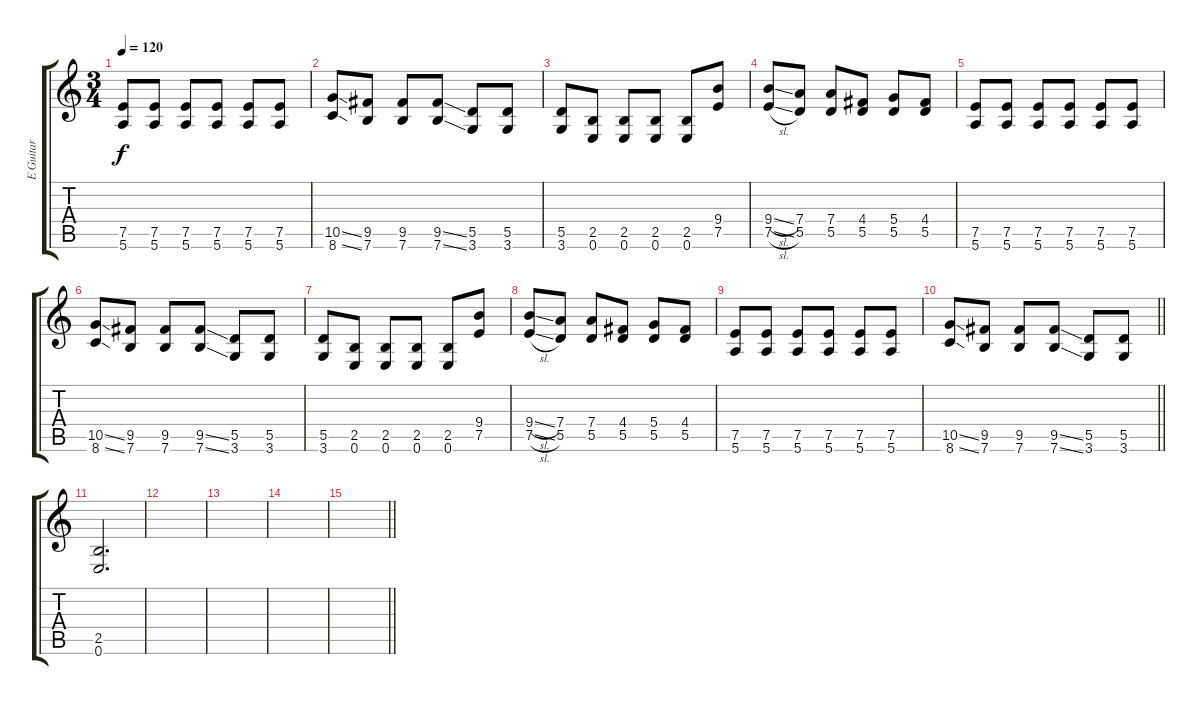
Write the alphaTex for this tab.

\track ("E Guitar" "E Guitar") {instrument distortionguitar}
\staff {score tabs}
\tuning (E4 B3 G3 D3 A2 E2) {hide}
\ts (3 4)
\tempo 120
\clef g2
\ks c
(7.5 5.6).8{dy f} (7.5 5.6).8 (7.5 5.6).8 (7.5 5.6).8 (7.5 5.6).8 (7.5 5.6).8 |
(10.5{ss} 8.6{ss}).8 (9.5 7.6).8 (9.5 7.6).8 (9.5{ss} 7.6{ss}).8 (5.5 3.6).8 (5.5 3.6).8 |
(5.5 3.6).8 (2.5 0.6).8 (2.5 0.6).8 (2.5 0.6).8 (2.5 0.6).8 (9.4 7.5).8 |
(9.4{sl} 7.5{sl}).8 (7.4 5.5).8 (7.4 5.5).8 (4.4 5.5).8 (5.4 5.5).8 (4.4 5.5).8 |
(7.5 5.6).8 (7.5 5.6).8 (7.5 5.6).8 (7.5 5.6).8 (7.5 5.6).8 (7.5 5.6).8 |
(10.5{ss} 8.6{ss}).8 (9.5 7.6).8 (9.5 7.6).8 (9.5{ss} 7.6{ss}).8 (5.5 3.6).8 (5.5 3.6).8 |
(5.5 3.6).8 (2.5 0.6).8 (2.5 0.6).8 (2.5 0.6).8 (2.5 0.6).8 (9.4 7.5).8 |
(9.4{sl} 7.5{sl}).8 (7.4 5.5).8 (7.4 5.5).8 (4.4 5.5).8 (5.4 5.5).8 (4.4 5.5).8 |
(7.5 5.6).8 (7.5 5.6).8 (7.5 5.6).8 (7.5 5.6).8 (7.5 5.6).8 (7.5 5.6).8 |
\barLineRight lightlight
(10.5{ss} 8.6{ss}).8 (9.5 7.6).8 (9.5 7.6).8 (9.5{ss} 7.6{ss}).8 (5.5 3.6).8 (5.5 3.6).8 |
(2.5 0.6).2{d} |
|
|
|
\barLineRight lightlight
